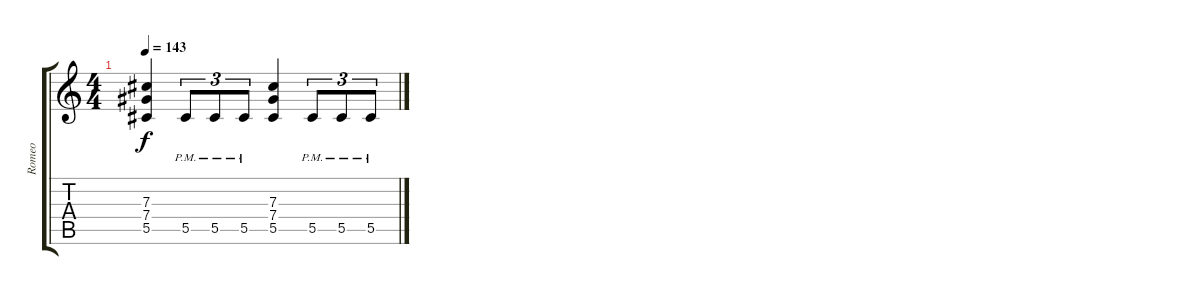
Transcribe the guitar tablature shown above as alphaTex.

\track ("Romeo" "Romeo") {instrument distortionguitar}
\staff {score tabs}
\tuning (Eb4 Bb3 Gb3 Db3 Ab2 Db2) {hide}
\ts (4 4)
\tempo 143
\clef g2
\ks c
(7.3 7.4 5.5).4{dy f} 5.5{pm}.8{tu (3 2)} 5.5{pm}.8{tu (3 2)} 5.5{pm}.8{tu (3 2)} (7.3 7.4 5.5).4 5.5{pm}.8{tu (3 2)} 5.5{pm}.8{tu (3 2)} 5.5{pm}.8{tu (3 2)}
